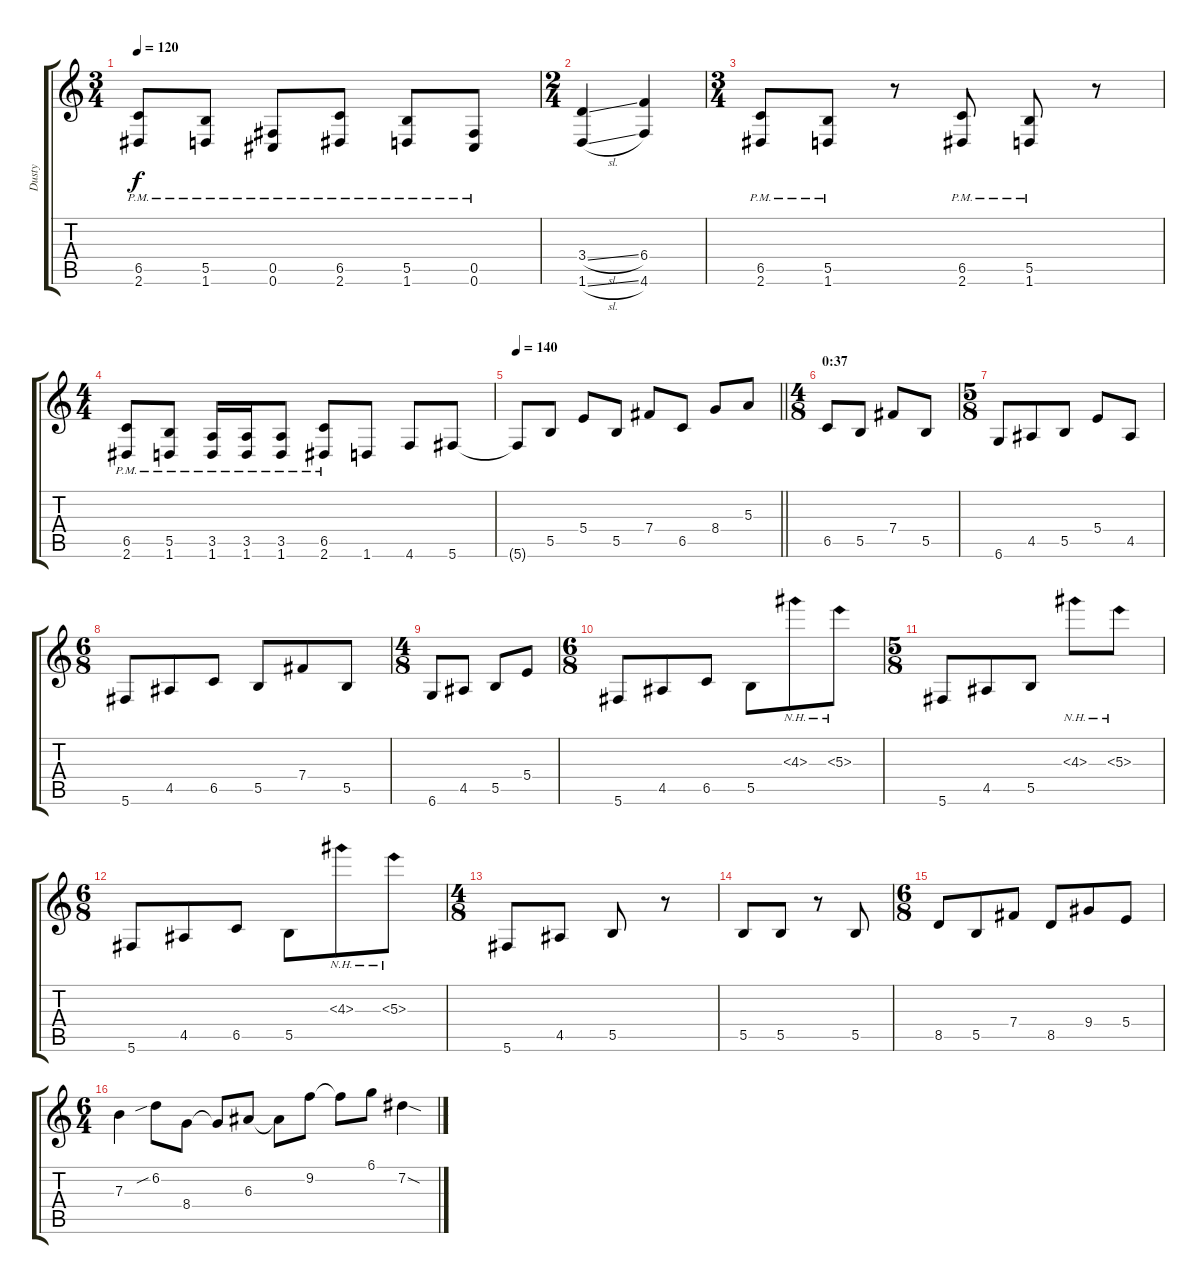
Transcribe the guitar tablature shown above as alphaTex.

\track ("Dusty" "Dusty") {instrument distortionguitar}
\staff {score tabs}
\tuning (Db4 Ab3 E3 B2 Gb2 Db2) {hide}
\ts (3 4)
\tempo 120
\clef g2
\ks c
(6.5{pm} 2.6{pm}).8{dy f} (5.5{pm} 1.6{pm}).8 (0.5{pm} 0.6{pm}).8 (6.5{pm} 2.6{pm}).8 (5.5{pm} 1.6{pm}).8 (0.5{pm} 0.6{pm}).8 |
\ts (2 4)
(3.4{sl} 1.6{sl}).4 (6.4 4.6).4 |
\ts (3 4)
(6.5{pm} 2.6{pm}).8 (5.5{pm} 1.6{pm}).8 r.8 (6.5{pm} 2.6{pm}).8 (5.5{pm} 1.6{pm}).8 r.8 |
\ts (4 4)
(6.5{pm} 2.6{pm}).8 (5.5{pm} 1.6{pm}).8 (3.5{pm} 1.6).16 (3.5{pm} 1.6).16 (3.5{pm} 1.6).8 (6.5{pm} 2.6{pm}).8 1.6.8 4.6.8 5.6.8 |
\tempo 140
\barLineRight lightlight
5.6{t}.8 5.5.8 5.4.8 5.5.8 7.4.8 6.5.8 8.4.8 5.3.8 |
\ts (4 8)
\section ("" "0:37")
6.5.8 5.5.8 7.4.8 5.5.8 |
\ts (5 8)
6.6.8 4.5.8 5.5.8 5.4.8 4.5.8 |
\ts (6 8)
5.6.8 4.5.8 6.5.8 5.5.8 7.4.8 5.5.8 |
\ts (4 8)
6.6.8 4.5.8 5.5.8 5.4.8 |
\ts (6 8)
5.6.8 4.5.8 6.5.8 5.5.8 4.3{nh}.8 5.3{nh}.8 |
\ts (5 8)
5.6.8 4.5.8 5.5.8 4.3{nh}.8 5.3{nh}.8 |
\ts (6 8)
5.6.8 4.5.8 6.5.8 5.5.8 4.3{nh}.8 5.3{nh}.8 |
\ts (4 8)
5.6.8 4.5.8 5.5.8 r.8 |
5.5.8 5.5.8 r.8 5.5.8 |
\ts (6 8)
8.5.8 5.5.8 7.4.8 8.5.8 9.4.8 5.4.8 |
\ts (6 4)
7.3.4 6.2{sib}.8 8.4.8 8.4{t}.8 6.3.8 6.3{t}.8 9.2.8 9.2{t}.8 6.1.8 7.2{sod}.4
